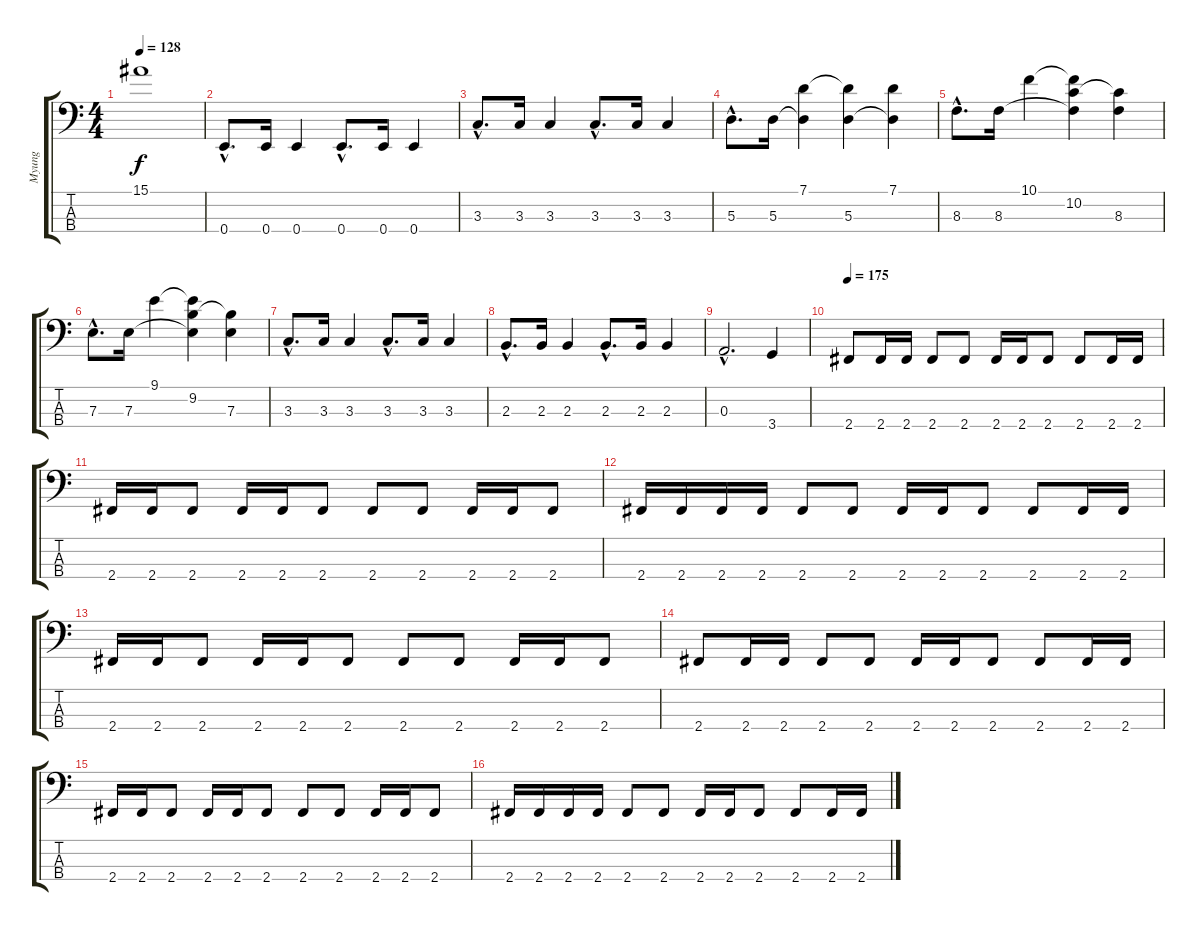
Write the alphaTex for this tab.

\track ("Myung" "Myung") {instrument electricbassfinger}
\staff {score tabs}
\tuning (G2 D2 A1 E1) {hide}
\ts (4 4)
\tempo 128
\clef f4
\ks c
15.1.1{dy f} |
0.4{hac}.8{d} 0.4.16 0.4.4 0.4{hac}.8{d} 0.4.16 0.4.4 |
3.3{hac}.8{d} 3.3.16 3.3.4 3.3{hac}.8{d} 3.3.16 3.3.4 |
5.3{hac}.8{d} 5.3.16 (7.1 5.3{t}).4 (7.1{t} 5.3).4 (7.1 5.3{t}).4 |
8.3{hac}.8{d} 8.3.16 10.1.4 (10.1{t} 10.2 8.3{t}).4 (10.2{t} 8.3).4 |
7.3{hac}.8{d} 7.3.16 9.1.4 (9.1{t} 9.2 7.3{t}).4 (9.2{t} 7.3).4 |
3.3{hac}.8{d} 3.3.16 3.3.4 3.3{hac}.8{d} 3.3.16 3.3.4 |
2.3{hac}.8{d} 2.3.16 2.3.4 2.3{hac}.8{d} 2.3.16 2.3.4 |
0.3{hac}.2{d} 3.4.4 |
\tempo 175
2.4.8 2.4.16 2.4.16 2.4.8 2.4.8 2.4.16 2.4.16 2.4.8 2.4.8 2.4.16 2.4.16 |
2.4.16 2.4.16 2.4.8 2.4.16 2.4.16 2.4.8 2.4.8 2.4.8 2.4.16 2.4.16 2.4.8 |
2.4.16 2.4.16 2.4.16 2.4.16 2.4.8 2.4.8 2.4.16 2.4.16 2.4.8 2.4.8 2.4.16 2.4.16 |
2.4.16 2.4.16 2.4.8 2.4.16 2.4.16 2.4.8 2.4.8 2.4.8 2.4.16 2.4.16 2.4.8 |
2.4.8 2.4.16 2.4.16 2.4.8 2.4.8 2.4.16 2.4.16 2.4.8 2.4.8 2.4.16 2.4.16 |
2.4.16 2.4.16 2.4.8 2.4.16 2.4.16 2.4.8 2.4.8 2.4.8 2.4.16 2.4.16 2.4.8 |
2.4.16 2.4.16 2.4.16 2.4.16 2.4.8 2.4.8 2.4.16 2.4.16 2.4.8 2.4.8 2.4.16 2.4.16
